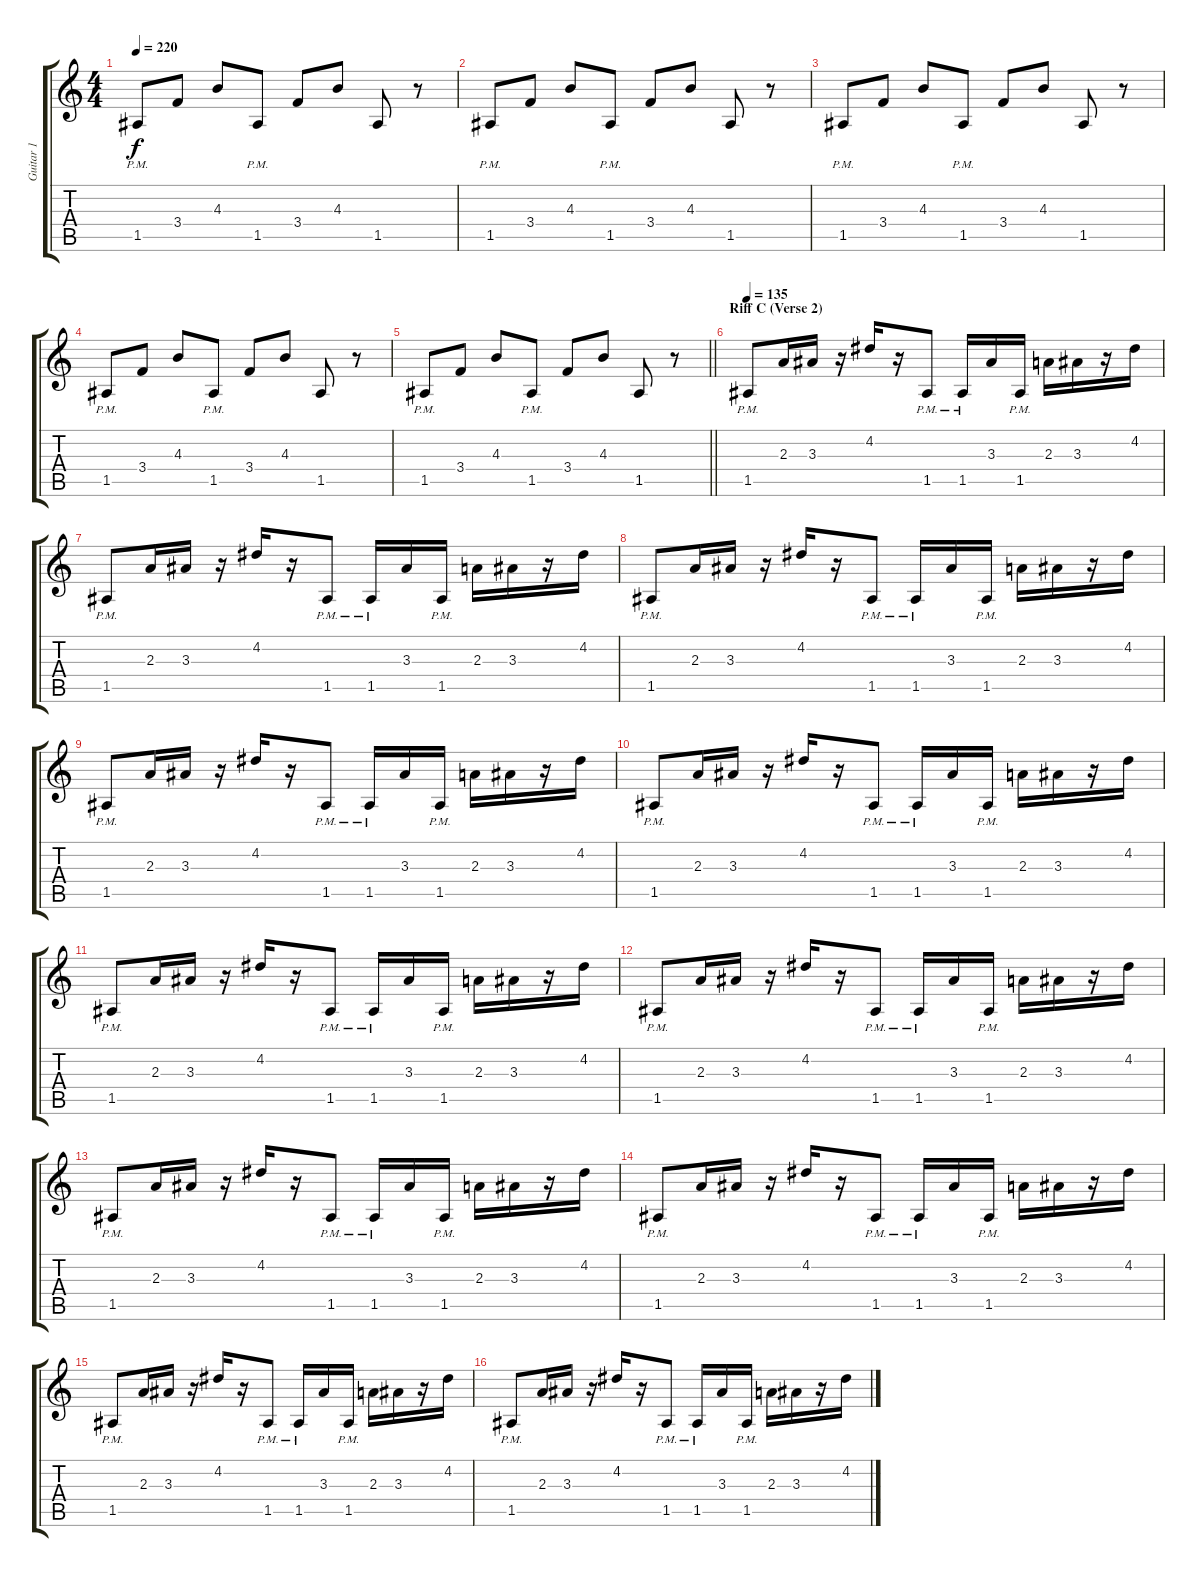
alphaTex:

\track ("Guitar 1" "Guitar 1") {instrument overdrivenguitar}
\staff {score tabs}
\tuning (E4 B3 G3 D3 A2 D2) {hide}
\ts (4 4)
\tempo 220
\clef g2
\ks c
1.5{pm}.8{dy f} 3.4.8 4.3.8 1.5{pm}.8 3.4.8 4.3.8 1.5.8 r.8 |
1.5{pm}.8 3.4.8 4.3.8 1.5{pm}.8 3.4.8 4.3.8 1.5.8 r.8 |
1.5{pm}.8 3.4.8 4.3.8 1.5{pm}.8 3.4.8 4.3.8 1.5.8 r.8 |
1.5{pm}.8 3.4.8 4.3.8 1.5{pm}.8 3.4.8 4.3.8 1.5.8 r.8 |
\barLineRight lightlight
1.5{pm}.8 3.4.8 4.3.8 1.5{pm}.8 3.4.8 4.3.8 1.5.8 r.8 |
\section ("" "Riff C (Verse 2)")
\tempo 135
1.5{pm}.8 2.3.16 3.3.16 r.16 4.2.16 r.16 1.5{pm}.8 1.5{pm}.16 3.3.16 1.5{pm}.16 2.3.16 3.3.16 r.16 4.2.16 |
1.5{pm}.8 2.3.16 3.3.16 r.16 4.2.16 r.16 1.5{pm}.8 1.5{pm}.16 3.3.16 1.5{pm}.16 2.3.16 3.3.16 r.16 4.2.16 |
1.5{pm}.8 2.3.16 3.3.16 r.16 4.2.16 r.16 1.5{pm}.8 1.5{pm}.16 3.3.16 1.5{pm}.16 2.3.16 3.3.16 r.16 4.2.16 |
1.5{pm}.8 2.3.16 3.3.16 r.16 4.2.16 r.16 1.5{pm}.8 1.5{pm}.16 3.3.16 1.5{pm}.16 2.3.16 3.3.16 r.16 4.2.16 |
1.5{pm}.8 2.3.16 3.3.16 r.16 4.2.16 r.16 1.5{pm}.8 1.5{pm}.16 3.3.16 1.5{pm}.16 2.3.16 3.3.16 r.16 4.2.16 |
1.5{pm}.8 2.3.16 3.3.16 r.16 4.2.16 r.16 1.5{pm}.8 1.5{pm}.16 3.3.16 1.5{pm}.16 2.3.16 3.3.16 r.16 4.2.16 |
1.5{pm}.8 2.3.16 3.3.16 r.16 4.2.16 r.16 1.5{pm}.8 1.5{pm}.16 3.3.16 1.5{pm}.16 2.3.16 3.3.16 r.16 4.2.16 |
1.5{pm}.8 2.3.16 3.3.16 r.16 4.2.16 r.16 1.5{pm}.8 1.5{pm}.16 3.3.16 1.5{pm}.16 2.3.16 3.3.16 r.16 4.2.16 |
1.5{pm}.8 2.3.16 3.3.16 r.16 4.2.16 r.16 1.5{pm}.8 1.5{pm}.16 3.3.16 1.5{pm}.16 2.3.16 3.3.16 r.16 4.2.16 |
1.5{pm}.8 2.3.16 3.3.16 r.16 4.2.16 r.16 1.5{pm}.8 1.5{pm}.16 3.3.16 1.5{pm}.16 2.3.16 3.3.16 r.16 4.2.16 |
1.5{pm}.8 2.3.16 3.3.16 r.16 4.2.16 r.16 1.5{pm}.8 1.5{pm}.16 3.3.16 1.5{pm}.16 2.3.16 3.3.16 r.16 4.2.16
